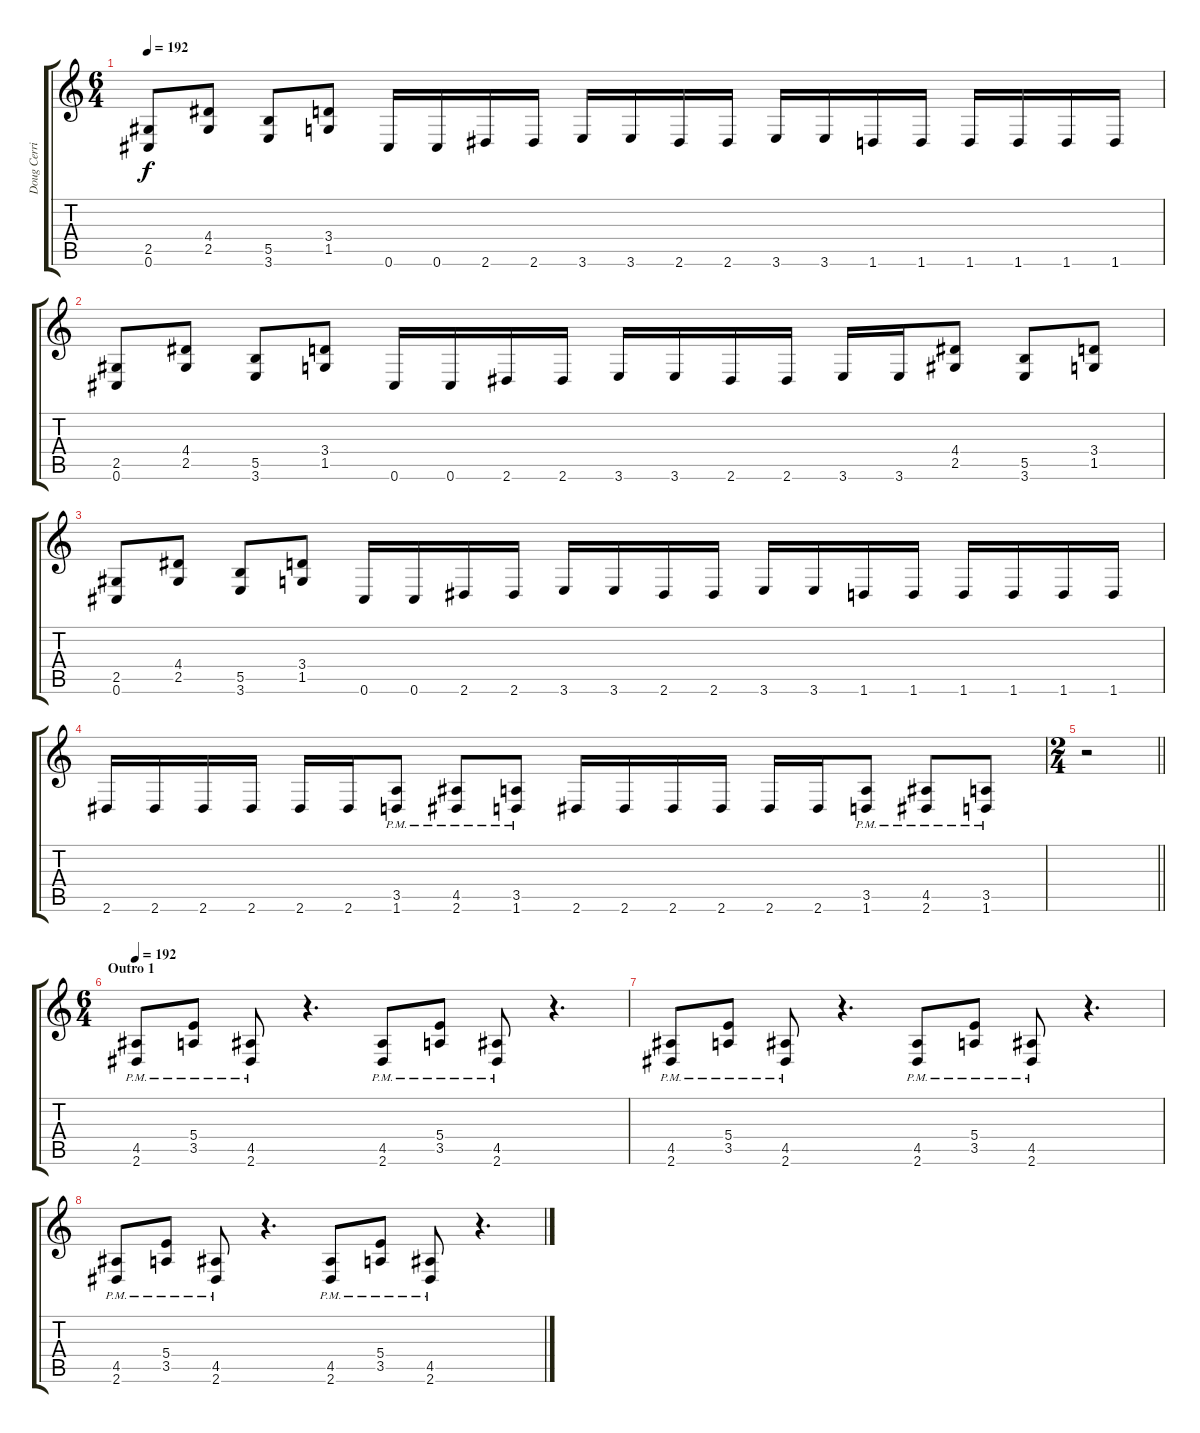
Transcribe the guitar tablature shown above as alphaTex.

\track ("Doug Cerrito" "Doug Cerri") {instrument distortionguitar}
\staff {score tabs}
\tuning (Db4 Ab3 E3 B2 Gb2 Db2) {hide}
\ts (6 4)
\tempo 192
\clef g2
\ks c
(2.5 0.6).8{dy f} (4.4 2.5).8 (5.5 3.6).8 (3.4 1.5).8 0.6.16 0.6.16 2.6.16 2.6.16 3.6.16 3.6.16 2.6.16 2.6.16 3.6.16 3.6.16 1.6.16 1.6.16 1.6.16 1.6.16 1.6.16 1.6.16 |
(2.5 0.6).8 (4.4 2.5).8 (5.5 3.6).8 (3.4 1.5).8 0.6.16 0.6.16 2.6.16 2.6.16 3.6.16 3.6.16 2.6.16 2.6.16 3.6.16 3.6.16 (4.4 2.5).8 (5.5 3.6).8 (3.4 1.5).8 |
(2.5 0.6).8 (4.4 2.5).8 (5.5 3.6).8 (3.4 1.5).8 0.6.16 0.6.16 2.6.16 2.6.16 3.6.16 3.6.16 2.6.16 2.6.16 3.6.16 3.6.16 1.6.16 1.6.16 1.6.16 1.6.16 1.6.16 1.6.16 |
2.6.16 2.6.16 2.6.16 2.6.16 2.6.16 2.6.16 (3.5{pm} 1.6{pm}).8 (4.5{pm} 2.6{pm}).8 (3.5{pm} 1.6{pm}).8 2.6.16 2.6.16 2.6.16 2.6.16 2.6.16 2.6.16 (3.5{pm} 1.6{pm}).8 (4.5{pm} 2.6{pm}).8 (3.5{pm} 1.6{pm}).8 |
\ts (2 4)
\barLineRight lightlight
r.2 |
\ts (6 4)
\section ("" "Outro 1")
\tempo 192
(4.5{pm} 2.6{pm}).8 (5.4{pm} 3.5{pm}).8 (4.5{pm} 2.6{pm}).8 r.4{d} (4.5{pm} 2.6{pm}).8 (5.4{pm} 3.5{pm}).8 (4.5{pm} 2.6{pm}).8 r.4{d} |
(4.5{pm} 2.6{pm}).8 (5.4{pm} 3.5{pm}).8 (4.5{pm} 2.6{pm}).8 r.4{d} (4.5{pm} 2.6{pm}).8 (5.4{pm} 3.5{pm}).8 (4.5{pm} 2.6{pm}).8 r.4{d} |
(4.5{pm} 2.6{pm}).8 (5.4{pm} 3.5{pm}).8 (4.5{pm} 2.6{pm}).8 r.4{d} (4.5{pm} 2.6{pm}).8 (5.4{pm} 3.5{pm}).8 (4.5{pm} 2.6{pm}).8 r.4{d}
